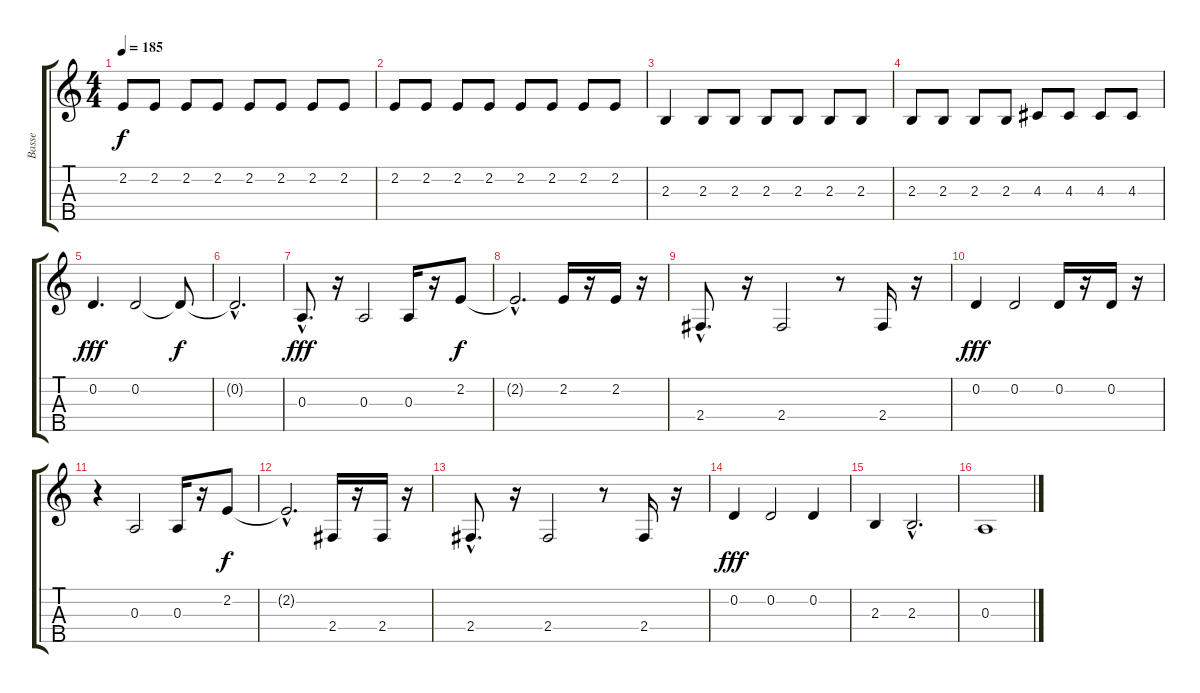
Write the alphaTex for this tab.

\track ("Basse" "Basse") {instrument electricbassfinger}
\staff {score tabs}
\tuning (G3 D3 A2 E2 B1) {hide}
\ts (4 4)
\tempo 185
\clef g2
\ks c
2.2.8{dy f} 2.2.8 2.2.8 2.2.8 2.2.8 2.2.8 2.2.8 2.2.8 |
2.2.8 2.2.8 2.2.8 2.2.8 2.2.8 2.2.8 2.2.8 2.2.8 |
2.3.4 2.3.8 2.3.8 2.3.8 2.3.8 2.3.8 2.3.8 |
2.3.8 2.3.8 2.3.8 2.3.8 4.3.8 4.3.8 4.3.8 4.3.8 |
0.2.4{d dy fff} 0.2.2 0.2{t}.8{dy f} |
0.2{hac t}.2{d} |
0.3{hac}.8{d dy fff} r.16 0.3.2 0.3.16 r.16 2.2.8{dy f} |
2.2{hac t}.2{d} 2.2.16 r.16 2.2.16 r.16 |
2.4{hac}.8{d} r.16 2.4.2 r.8 2.4.16 r.16 |
0.2.4{dy fff} 0.2.2 0.2.16 r.16 0.2.16 r.16 |
r.4 0.3.2 0.3.16 r.16 2.2.8{dy f} |
2.2{hac t}.2{d} 2.4.16 r.16 2.4.16 r.16 |
2.4{hac}.8{d} r.16 2.4.2 r.8 2.4.16 r.16 |
0.2.4{dy fff} 0.2.2 0.2.4 |
2.3.4 2.3{hac}.2{d} |
0.3.1
